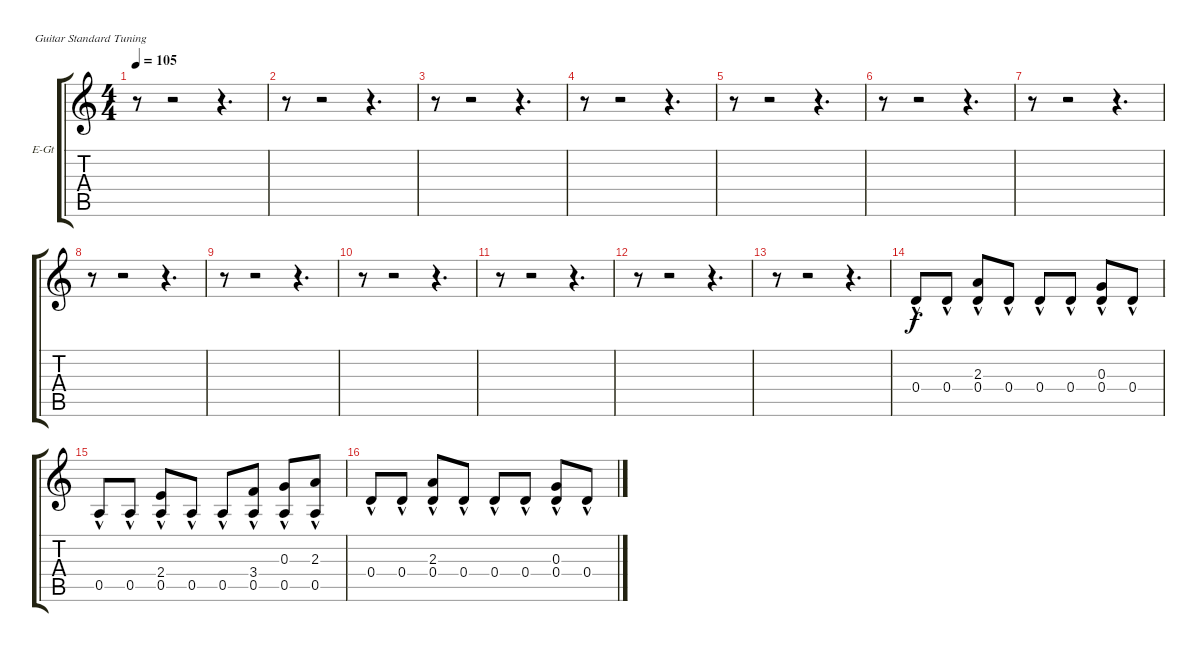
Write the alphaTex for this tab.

\bracketExtendMode groupsimilarinstruments
\firstSystemTrackNameOrientation horizontal
\otherSystemsTrackNameOrientation horizontal
\track ("Electric Guitars" "E-Gt") {instrument electricguitarclean}
\staff {score tabs}
\tuning (E4 B3 G3 D3 A2 E2)
\ts (4 4)
\tempo 105
\clef g2
\ks c
r.8{dy f} r.2 r.4{d} |
r.8 r.2 r.4{d} |
r.8 r.2 r.4{d} |
r.8 r.2 r.4{d} |
r.8 r.2 r.4{d} |
r.8 r.2 r.4{d} |
r.8 r.2 r.4{d} |
r.8 r.2 r.4{d} |
r.8 r.2 r.4{d} |
r.8 r.2 r.4{d} |
r.8 r.2 r.4{d} |
r.8 r.2 r.4{d} |
r.8 r.2 r.4{d} |
0.4{hac}.8 0.4{hac}.8 (2.3{hac} 0.4{hac}).8 0.4{hac}.8 0.4{hac}.8 0.4{hac}.8 (0.3{hac} 0.4{hac}).8 0.4{hac}.8 |
0.5{hac}.8 0.5{hac}.8 (2.4{hac} 0.5{hac}).8 0.5{hac}.8 0.5{hac}.8 (3.4{hac} 0.5{hac}).8 (0.3{hac} 0.5{hac}).8 (2.3{hac} 0.5{hac}).8 |
0.4{hac}.8 0.4{hac}.8 (2.3{hac} 0.4{hac}).8 0.4{hac}.8 0.4{hac}.8 0.4{hac}.8 (0.3{hac} 0.4{hac}).8 0.4{hac}.8
